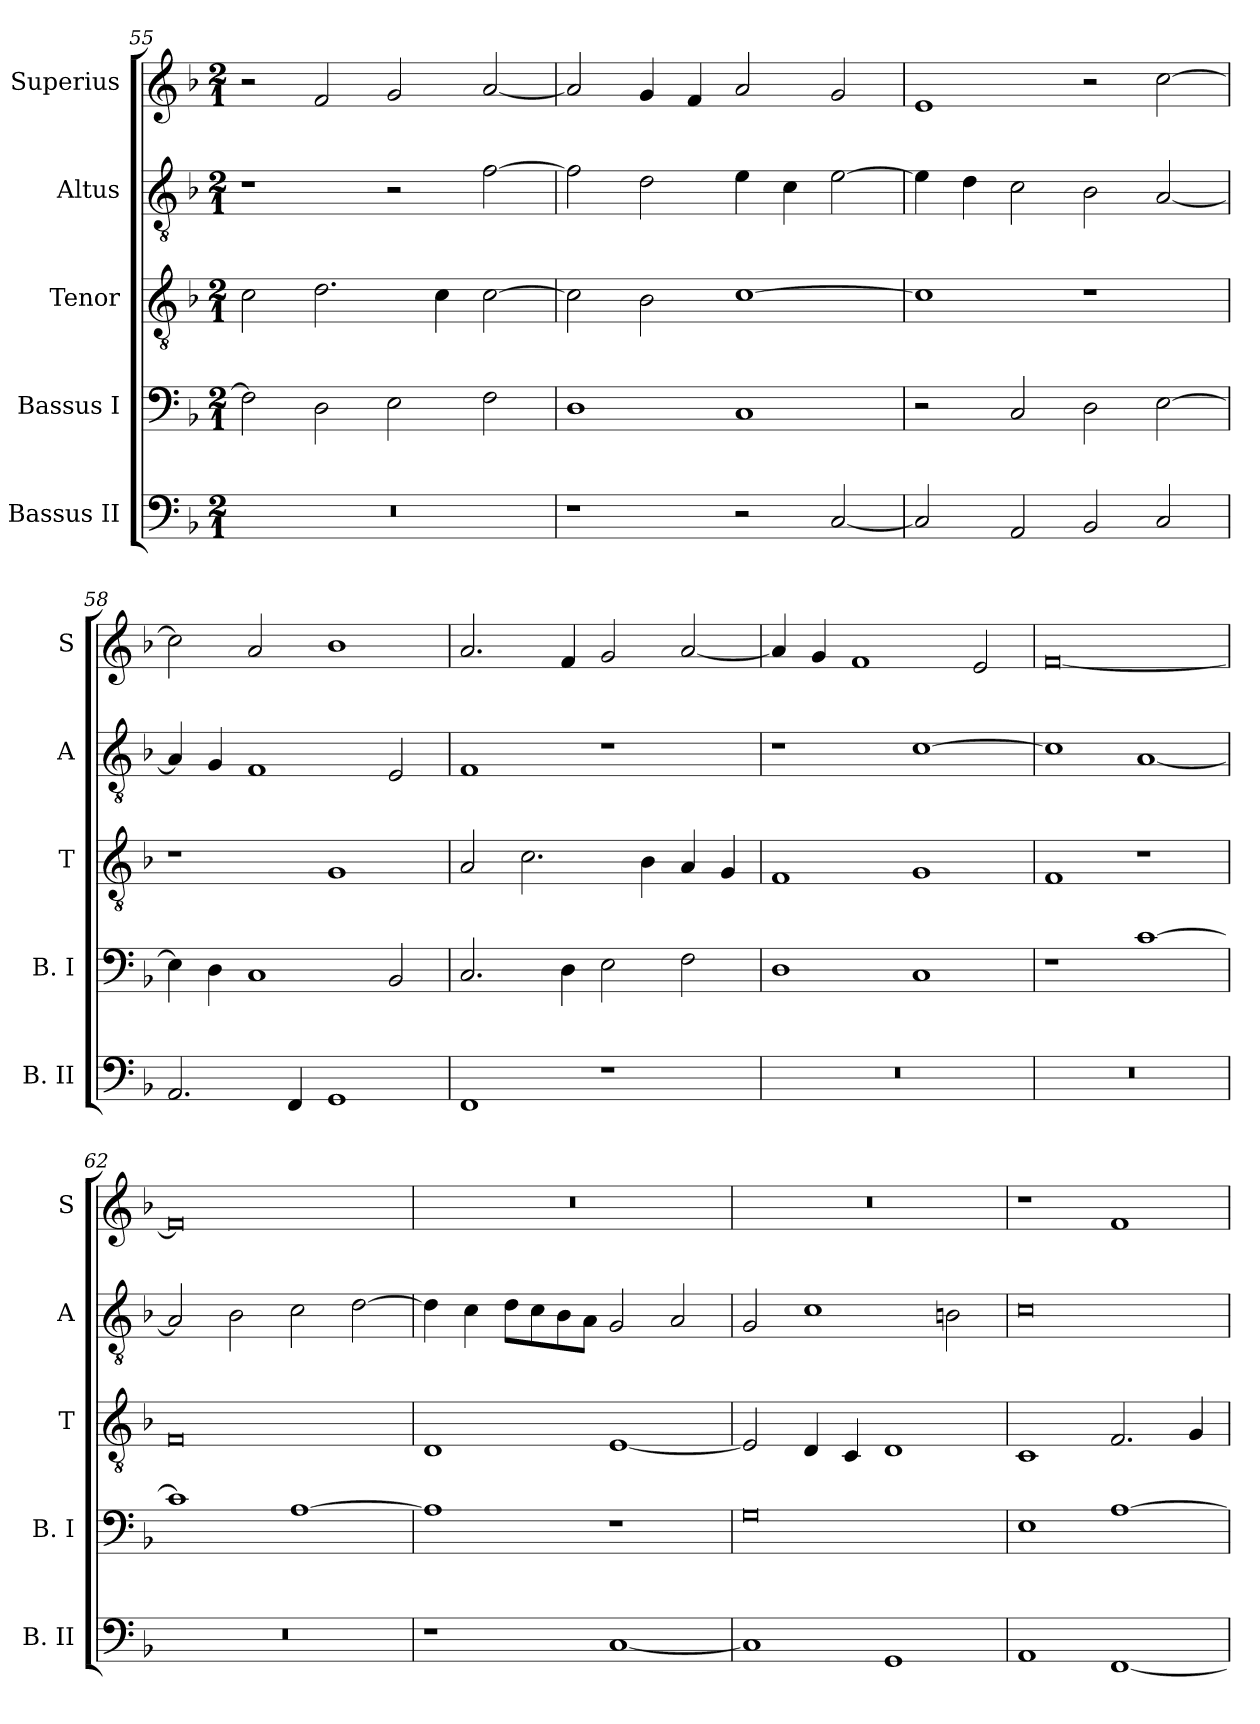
**kern	**kern	**kern	**kern	**kern
*part5	*part4	*part3	*part2	*part1
*staff5	*staff4	*staff3	*staff2	*staff1
*I"Bassus II	*I"Bassus I	*I"Tenor	*I"Altus	*I"Superius
*I'B. II	*I'B. I	*I'T	*I'A	*I'S
*clefF4	*clefF4	*clefGv2	*clefGv2	*clefG2
*k[b-]	*k[b-]	*k[b-]	*k[b-]	*k[b-]
*F:	*F:	*F:	*F:	*F:
*M2/1	*M2/1	*M2/1	*M2/1	*M2/1
=55	=55	=55	=55	=55
0r	2F]	2c	1r	2r
.	2D	2.d	.	2f
.	2E	.	2r	2g
.	.	4c	.	.
.	2F	[2c	[2f	[2a
=56	=56	=56	=56	=56
1r	1D	2c]	2f]	2a]
.	.	2B-	2d	4g
.	.	.	.	4f
2r	1C	[1c	4e	2a
.	.	.	4c	.
[2C	.	.	[2e	2g
=57	=57	=57	=57	=57
2C]	2r	1c]	4e]	1e
.	.	.	4d	.
2AA	2C	.	2c	.
2BB-	2D	1r	2B-	2r
2C	[2E	.	[2A	[2cc
=58	=58	=58	=58	=58
2.AA	4E]	1r	4A]	2cc]
.	4D	.	4G	.
.	1C	.	1F	2a
4FF	.	.	.	.
1GG	.	1G	.	1b-
.	2BB-	.	2E	.
=59	=59	=59	=59	=59
1FF	2.C	2A	1F	2.a
.	.	2.c	.	.
.	4D	.	.	4f
1r	2E	.	1r	2g
.	.	4B-	.	.
.	2F	4A	.	[2a
.	.	4G	.	.
=60	=60	=60	=60	=60
0r	1D	1F	1r	4a]
.	.	.	.	4g
.	.	.	.	1f
.	1C	1G	[1c	.
.	.	.	.	2e
=61	=61	=61	=61	=61
0r	1r	1F	1c]	[0f
.	[1c	1r	[1A	.
=62	=62	=62	=62	=62
0r	1c]	0F	2A]	0f]
.	.	.	2B-	.
.	[1A	.	2c	.
.	.	.	[2d	.
=63	=63	=63	=63	=63
1r	1A]	1D	4d]	0r
.	.	.	4c	.
.	.	.	8dL	.
.	.	.	8c	.
.	.	.	8B-	.
.	.	.	8AJ	.
[1C	1r	[1E	2G	.
.	.	.	2A	.
=64	=64	=64	=64	=64
1C]	0G	2E]	2G	0r
.	.	4D	1c	.
.	.	4C	.	.
1GG	.	1D	.	.
.	.	.	2Bn	.
=65	=65	=65	=65	=65
1AA	1E	1C	0c	1r
[1FF	[1A	2.F	.	1f
.	.	4G	.	.
=	=	=	=	=
*-	*-	*-	*-	*-
